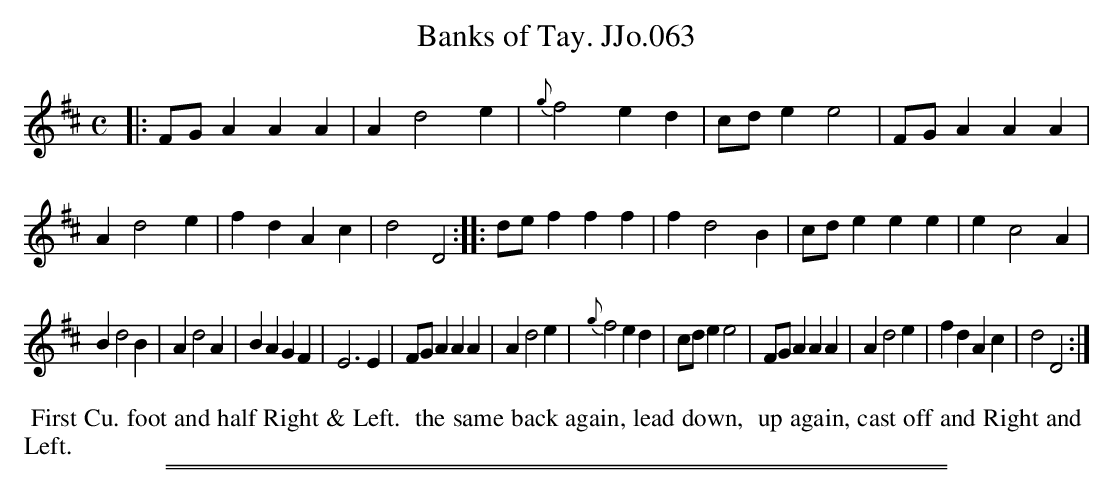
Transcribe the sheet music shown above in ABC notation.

X:1
T: Banks of Tay. JJo.063
M:C
L:1/4
K:D
|:\
F/G/AAA | Ad2e | {g}f2ed | c/d/ee2 |\
F/G/AAA | Ad2e | fdAc | d2D2 ::\
d/e/fff | fd2B | c/d/eee | ec2A |
Bd2B | Ad2A | BAGF | E3E |\
F/G/AAA | Ad2e | {g}f2ed | c/d/ee2 |\
F/G/AAA | Ad2e | fdAc | d2D2 :|
